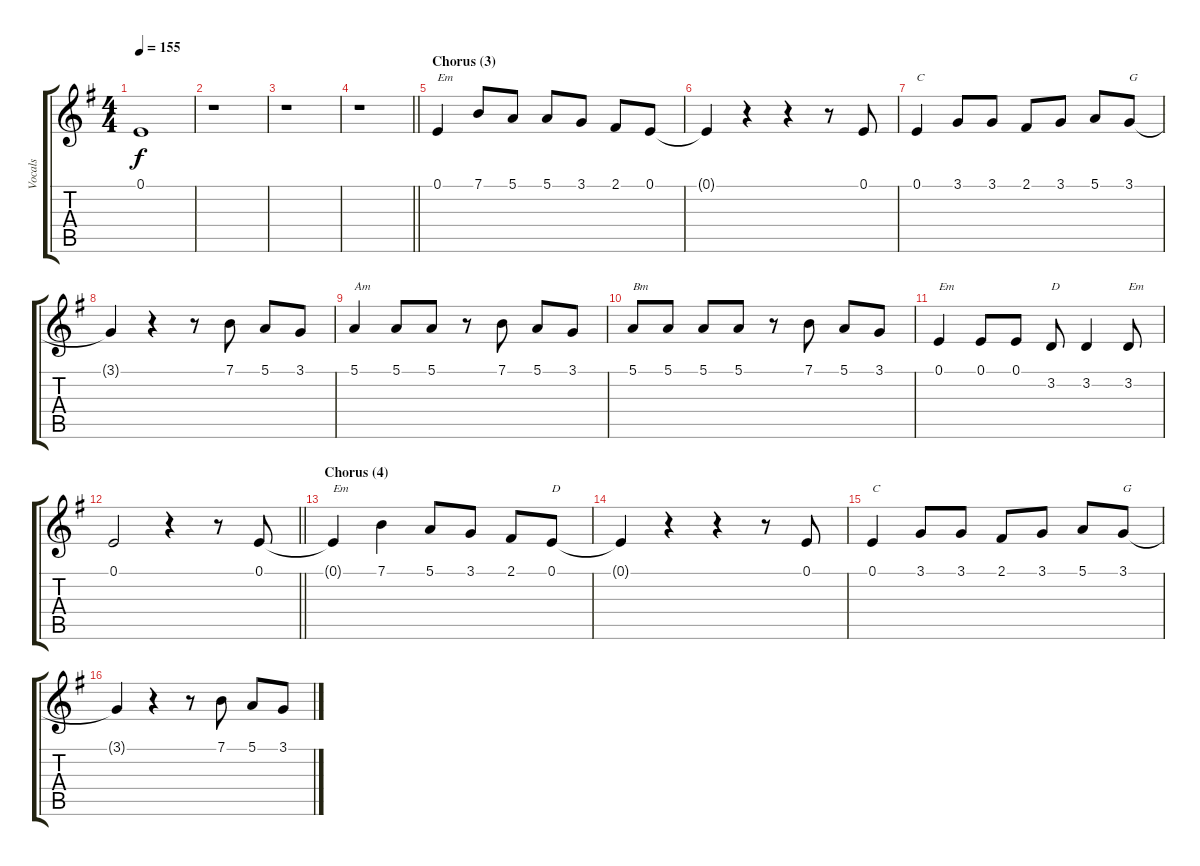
\track ("Vocals" "Vocals") {instrument sopranosax}
\staff {score tabs}
\tuning (E4 B3 G3 D3 A2 E2) {hide}
\ts (4 4)
\tempo 155
\clef g2
\ks eminor
0.1{t}.1{dy f} |
r.1 |
r.1 |
\barLineRight lightlight
r.1 |
\section ("" "Chorus (3)")
0.1.4{txt "Em"} 7.1.8 5.1.8 5.1.8 3.1.8 2.1.8 0.1.8 |
0.1{t}.4 r.4 r.4 r.8 0.1.8 |
0.1.4{txt "C"} 3.1.8 3.1.8 2.1.8 3.1.8 5.1.8 3.1.8{txt "G"} |
3.1{t}.4 r.4 r.8 7.1.8 5.1.8 3.1.8 |
5.1.4{txt "Am"} 5.1.8 5.1.8 r.8 7.1.8 5.1.8 3.1.8 |
5.1.8{txt "Bm"} 5.1.8 5.1.8 5.1.8 r.8 7.1.8 5.1.8 3.1.8 |
0.1.4{txt "Em"} 0.1.8 0.1.8 3.2.8{txt "D"} 3.2.4 3.2.8{txt "Em"} |
\barLineRight lightlight
0.1.2 r.4 r.8 0.1.8 |
\section ("" "Chorus (4)")
0.1{t}.4{txt "Em"} 7.1.4 5.1.8 3.1.8 2.1.8 0.1.8{txt "D"} |
0.1{t}.4 r.4 r.4 r.8 0.1.8 |
0.1.4{txt "C"} 3.1.8 3.1.8 2.1.8 3.1.8 5.1.8 3.1.8{txt "G"} |
3.1{t}.4 r.4 r.8 7.1.8 5.1.8 3.1.8
